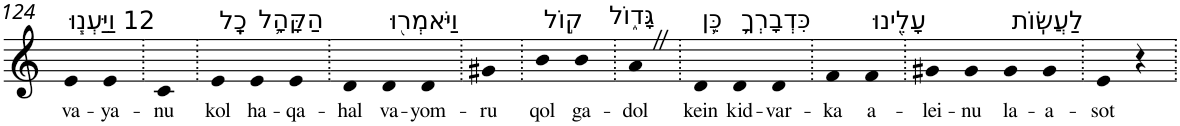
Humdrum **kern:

**kern	**text
*part1	*part1
*staff1	*staff1
*I"Piano	*
*I'Pno	*
!!LO:PB:g=z
*clefG2	*
*k[]	*
=124	=124
!LO:TX:a:t=12 וַיַּעְנ֧וּ	!
!	!LO:LY:b
4e	va-
!	!LO:LY:b
4e	-ya-
=125.	=125.
!	!LO:LY:b
4c	-nu
=126.	=126.
!LO:TX:a:t=כָֽל	!
!	!LO:LY:b
4e	kol
!LO:TX:a:t=הַקָּהָ֛ל	!
!	!LO:LY:b
4e	ha-
!	!LO:LY:b
4e	-qa-
=127.	=127.
!	!LO:LY:b
4d	-hal
!LO:TX:a:t=וַיֹּאמְר֖וּ	!
!	!LO:LY:b
4d	va-
!	!LO:LY:b
4d	-yom-
=128.	=128.
!	!LO:LY:b
4g#X	-ru
=129.	=129.
!LO:TX:a:t=ק֣וֹל	!
!	!LO:LY:b
4b	qol
!LO:TX:a:t=גָּד֑וֹל	!
!	!LO:LY:b
4b	ga-
=130.	=130.
!	!LO:LY:b
4aZ	-dol
=131.	=131.
!LO:TX:a:t=כֵּ֛ן	!
!	!LO:LY:b
4d	kein
!LO:TX:a:t=כִּדְבָרְךָ֥	!
!	!LO:LY:b
4d	kid-
!	!LO:LY:b
4d	-var-
=132.	=132.
!	!LO:LY:b
4f	-ka
!LO:TX:a:t=עָלֵ֖ינוּ	!
!	!LO:LY:b
4f	a-
=133.	=133.
!	!LO:LY:b
4g#X	-lei-
!	!LO:LY:b
4g#	-nu
!LO:TX:a:t=לַעֲשֽׂוֹת	!
!	!LO:LY:b
4g#	la-
!	!LO:LY:b
4g#	-a-
=134.	=134.
!	!LO:LY:b
4e	-sot
4r	.
=.	=.
*-	*-
